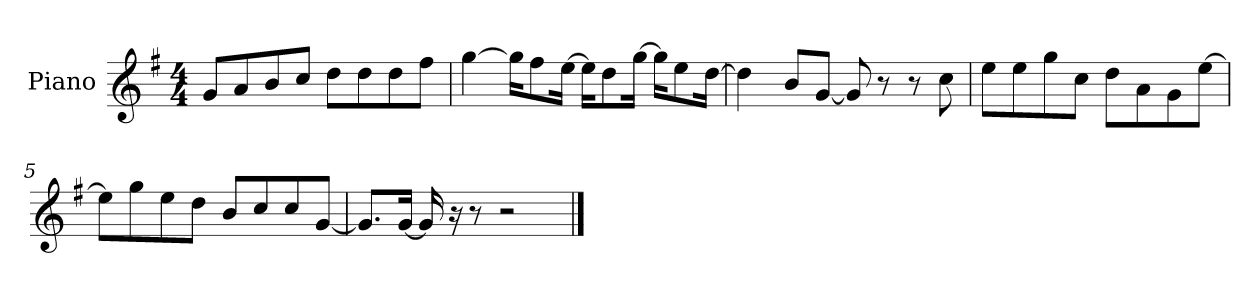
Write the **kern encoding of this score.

**kern
*part1
*staff1
*I"Piano
*I'P-no
*clefG2
*k[f#]
*M4/4
*MM90
=1
8g/L
8a/
8b/
8cc/J
8dd\L
8dd\
8dd\
8ff#\J
=2
[4gg\
16gg\KL]
8ff#\
[16ee\Jk
16ee\KL]
8dd\
[16gg\Jk
16gg\KL]
8ee\
[16dd\Jk
=3
4dd\]
8b/L
[8g/J
8g/]
8r
8r
8cc\
=4
8ee\L
8ee\
8gg\
8cc\J
8dd\L
8a\
8g\
[8ee\J
!!LO:LB:g=z
=5
8ee\L]
8gg\
8ee\
8dd\J
8b/L
8cc/
8cc/
[8g/J
=6
8.g/L]
[16g/Jk
16g/]
16r
8r
2r
==
*-
